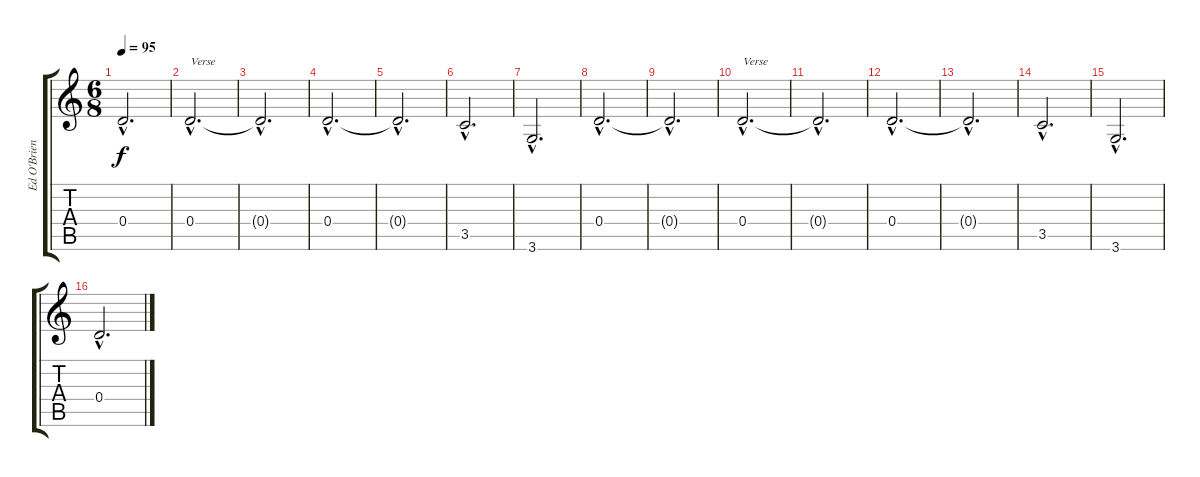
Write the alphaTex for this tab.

\track ("Ed O'Brien (Guitar 2)" "Ed O'Brien") {instrument distortionguitar}
\staff {score tabs}
\tuning (E4 B3 G3 D3 A2 E2) {hide}
\ts (6 8)
\tempo 95
\clef g2
\ks c
0.4{hac t}.2{d dy f} |
0.4{hac}.2{d txt "Verse"} |
0.4{hac t}.2{d} |
0.4{hac}.2{d} |
0.4{hac t}.2{d} |
3.5{hac}.2{d} |
3.6{hac}.2{d} |
0.4{hac}.2{d} |
0.4{hac t}.2{d} |
0.4{hac}.2{d txt "Verse"} |
0.4{hac t}.2{d} |
0.4{hac}.2{d} |
0.4{hac t}.2{d} |
3.5{hac}.2{d} |
3.6{hac}.2{d} |
0.4{hac}.2{d}
